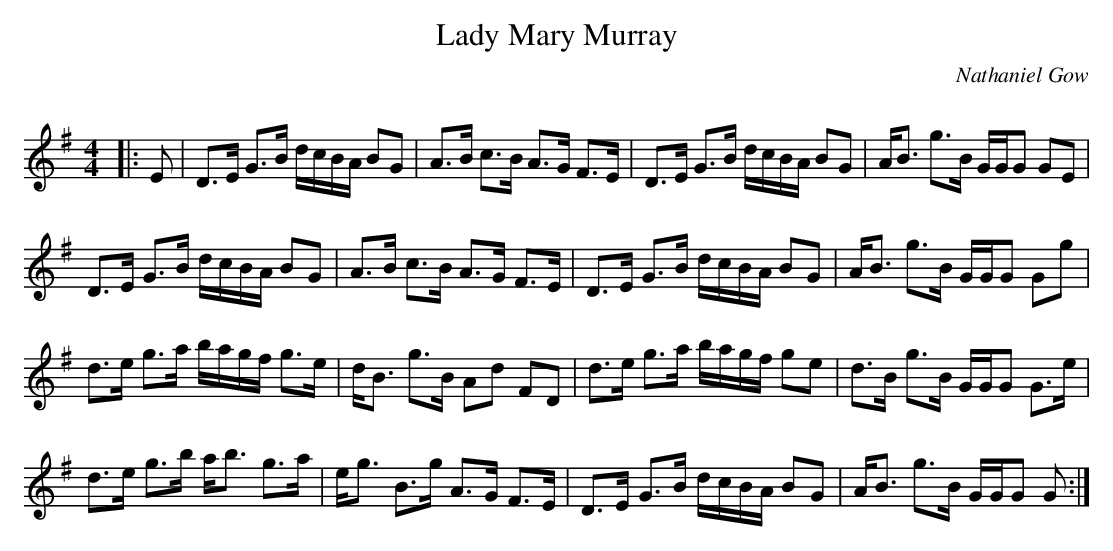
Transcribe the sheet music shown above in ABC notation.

X:1
T: Lady Mary Murray
C:Nathaniel Gow
Q: 128
K:G
M:4/4
L:1/16
|:E2|D3E G3B dcBA B2G2|A3B c3B A3G F3E|D3E G3B dcBA B2G2|AB3 g3B GGG2 G2E2|
D3E G3B dcBA B2G2|A3B c3B A3G F3E|D3E G3B dcBA B2G2|AB3 g3B GGG2 G2g2|
d3e g3a bagf g3e|dB3 g3B A2d2 F2D2|d3e g3a bagf g2e2|d3B g3B GGG2 G3e|
d3e g3b ab3 g3a|eg3 B3g A3G F3E|D3E G3B dcBA B2G2|AB3 g3B GGG2 G2:|
